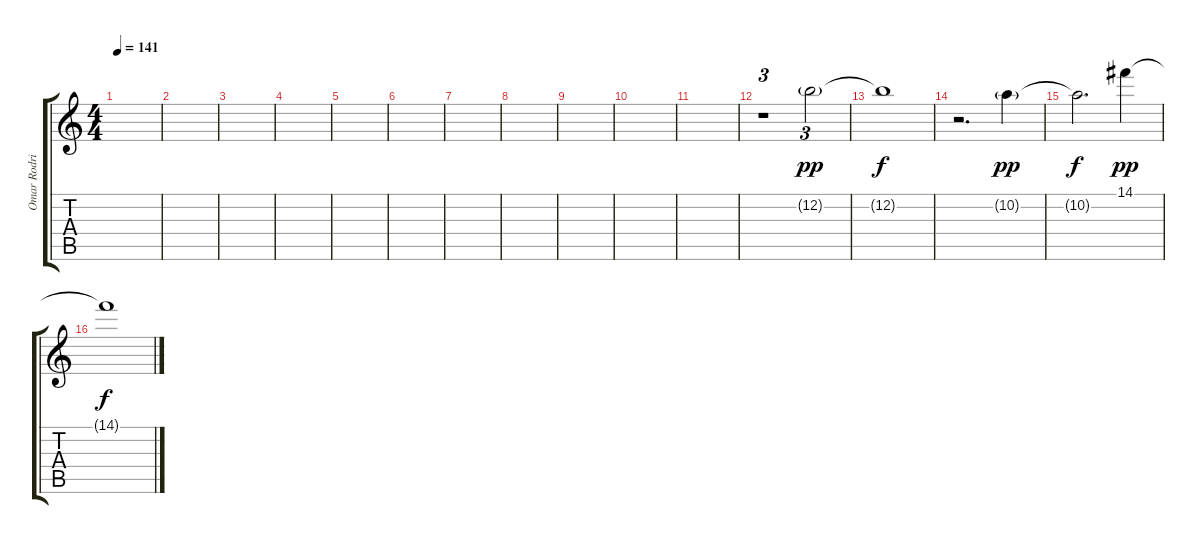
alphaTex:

\track ("Omar Rodriguez-Lopez - Guitar 1" "Omar Rodri") {instrument distortionguitar}
\staff {score tabs}
\tuning (E4 B3 G3 D3 A2 E2) {hide}
\ts (4 4)
\tempo 141
\clef g2
\ks c
|
|
|
|
|
|
|
|
|
|
|
r.1{tu (3 2) volume 13} 12.2{g}.2{tu (3 2) dy pp volume 0} |
12.2{t}.1{dy f} |
r.2{d volume 13} 10.2{g}.4{dy pp volume 0} |
10.2{t}.2{d dy f} 14.1.4{dy pp volume 13} |
14.1{t}.1{dy f volume 0}
